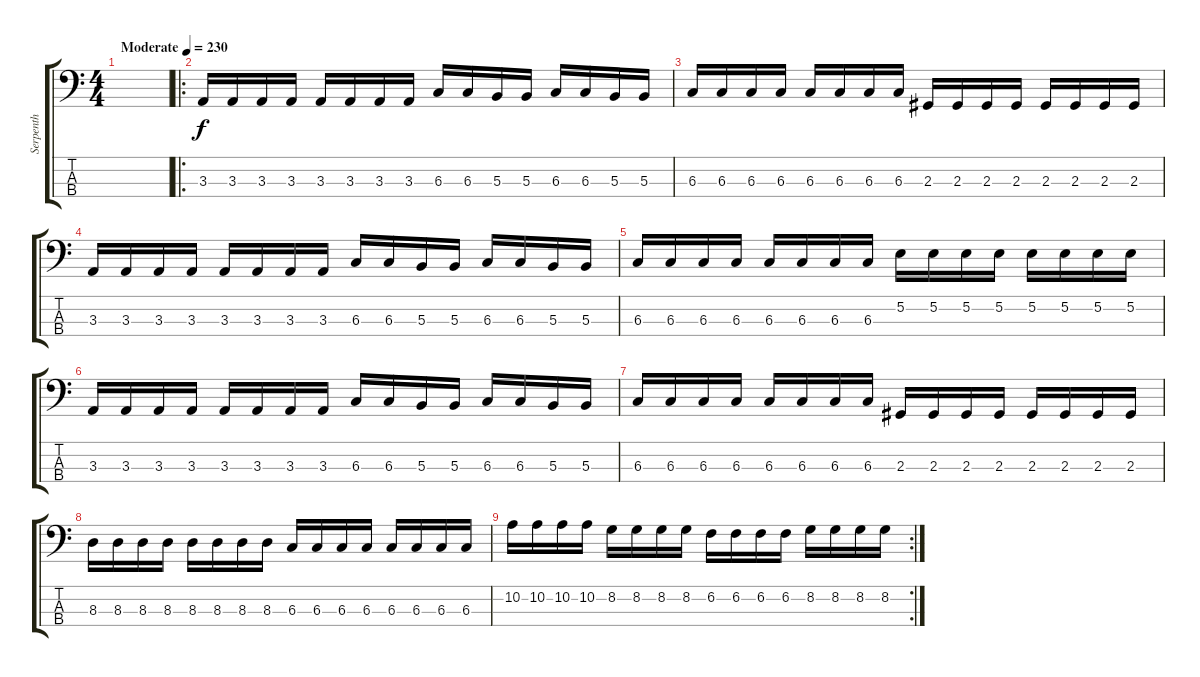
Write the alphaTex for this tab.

\track ("Serpenth" "Serpenth") {instrument electricbassfinger}
\staff {score tabs}
\tuning (E2 B1 Gb1 Db1) {hide}
\ts (4 4)
\tempo (230 "Moderate")
\clef f4
\ks c
|
\ro
3.3.16 3.3.16 3.3.16 3.3.16 3.3.16 3.3.16 3.3.16 3.3.16 6.3.16 6.3.16 5.3.16 5.3.16 6.3.16 6.3.16 5.3.16 5.3.16 |
6.3.16 6.3.16 6.3.16 6.3.16 6.3.16 6.3.16 6.3.16 6.3.16 2.3.16 2.3.16 2.3.16 2.3.16 2.3.16 2.3.16 2.3.16 2.3.16 |
3.3.16 3.3.16 3.3.16 3.3.16 3.3.16 3.3.16 3.3.16 3.3.16 6.3.16 6.3.16 5.3.16 5.3.16 6.3.16 6.3.16 5.3.16 5.3.16 |
6.3.16 6.3.16 6.3.16 6.3.16 6.3.16 6.3.16 6.3.16 6.3.16 5.2.16 5.2.16 5.2.16 5.2.16 5.2.16 5.2.16 5.2.16 5.2.16 |
3.3.16 3.3.16 3.3.16 3.3.16 3.3.16 3.3.16 3.3.16 3.3.16 6.3.16 6.3.16 5.3.16 5.3.16 6.3.16 6.3.16 5.3.16 5.3.16 |
6.3.16 6.3.16 6.3.16 6.3.16 6.3.16 6.3.16 6.3.16 6.3.16 2.3.16 2.3.16 2.3.16 2.3.16 2.3.16 2.3.16 2.3.16 2.3.16 |
8.3.16 8.3.16 8.3.16 8.3.16 8.3.16 8.3.16 8.3.16 8.3.16 6.3.16 6.3.16 6.3.16 6.3.16 6.3.16 6.3.16 6.3.16 6.3.16 |
\rc 2
10.2.16 10.2.16 10.2.16 10.2.16 8.2.16 8.2.16 8.2.16 8.2.16 6.2.16 6.2.16 6.2.16 6.2.16 8.2.16 8.2.16 8.2.16 8.2.16
